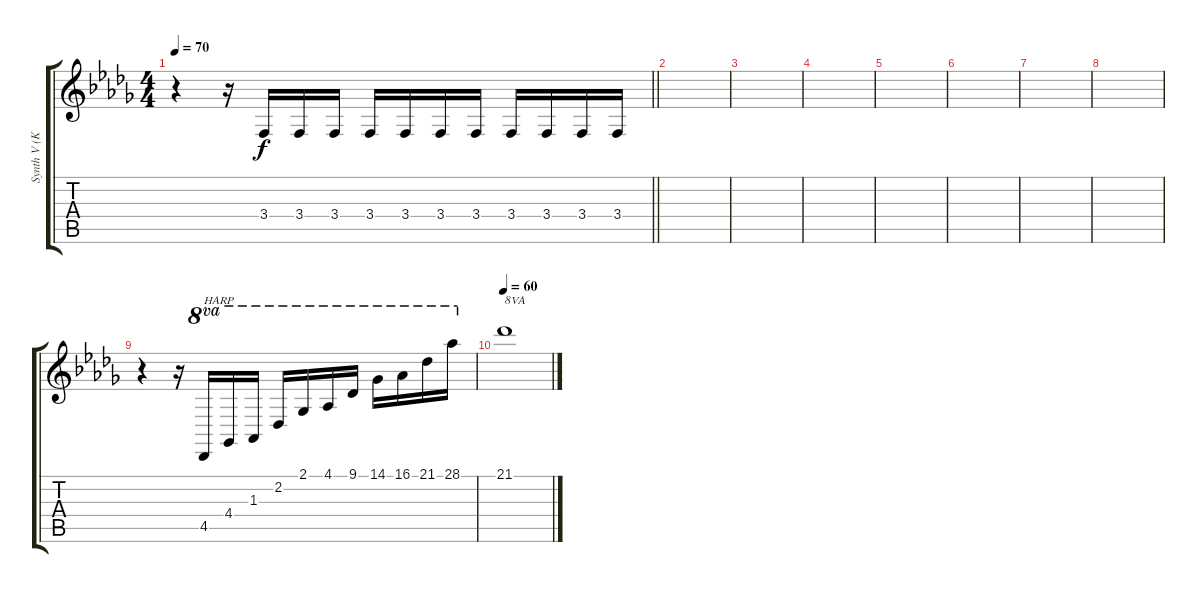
\track ("Synth V (Kotobuki Tsumugi)" "Synth V (K") {instrument lead6voice}
\staff {score tabs}
\tuning (E4 B3 G3 D3 A2 E2) {hide}
\ts (4 4)
\tempo 70
\clef g2
\barLineRight lightlight
\ks db
r.4{dy f} r.16 3.4.16 3.4.16 3.4.16 3.4.16 3.4.16 3.4.16 3.4.16 3.4.16 3.4.16 3.4.16 3.4.16 |
|
|
|
|
|
|
|
r.4 r.16 4.5.16{ot 8va txt "HARP" instrument orchestralharp} 4.4.16{ot 8va} 1.3.16{ot 8va} 2.2.16{ot 8va} 2.1.16{ot 8va} 4.1.16{ot 8va} 9.1.16{ot 8va} 14.1.16{ot 8va} 16.1.16{ot 8va} 21.1.16{ot 8va} 28.1.16{ot 8va} |
\tempo 60
21.1.1{txt "8VA"}
